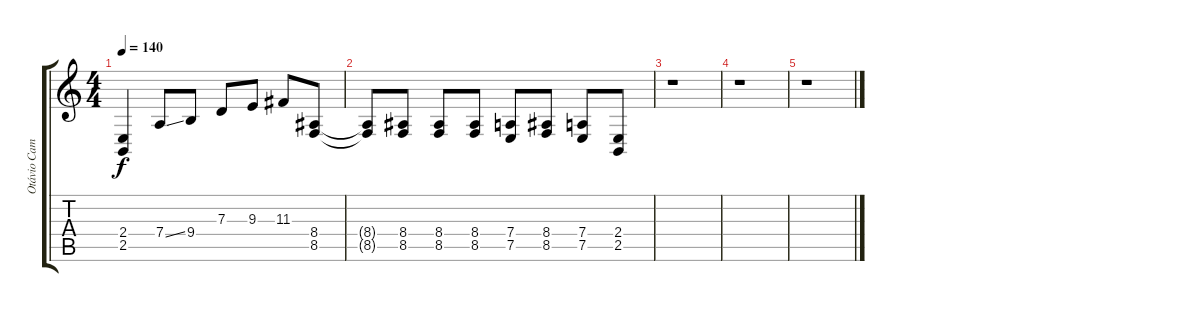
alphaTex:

\track ("Otávio Campos" "Otávio Cam") {instrument lead8bassandlead}
\staff {score tabs}
\tuning (E4 B3 G3 D3 A2 E2) {hide}
\ts (4 4)
\tempo 140
\clef g2
\ks c
(2.4{t} 2.5{t}).4{dy f} 7.4{ss}.8 9.4.8 7.3.8 9.3.8 11.3.8 (8.4 8.5).8 |
(8.4{t} 8.5{t}).8 (8.4 8.5).8 (8.4 8.5).8 (8.4 8.5).8 (7.4 7.5).8 (8.4 8.5).8 (7.4 7.5).8 (2.4 2.5).8 |
r.1 |
r.1 |
r.1
